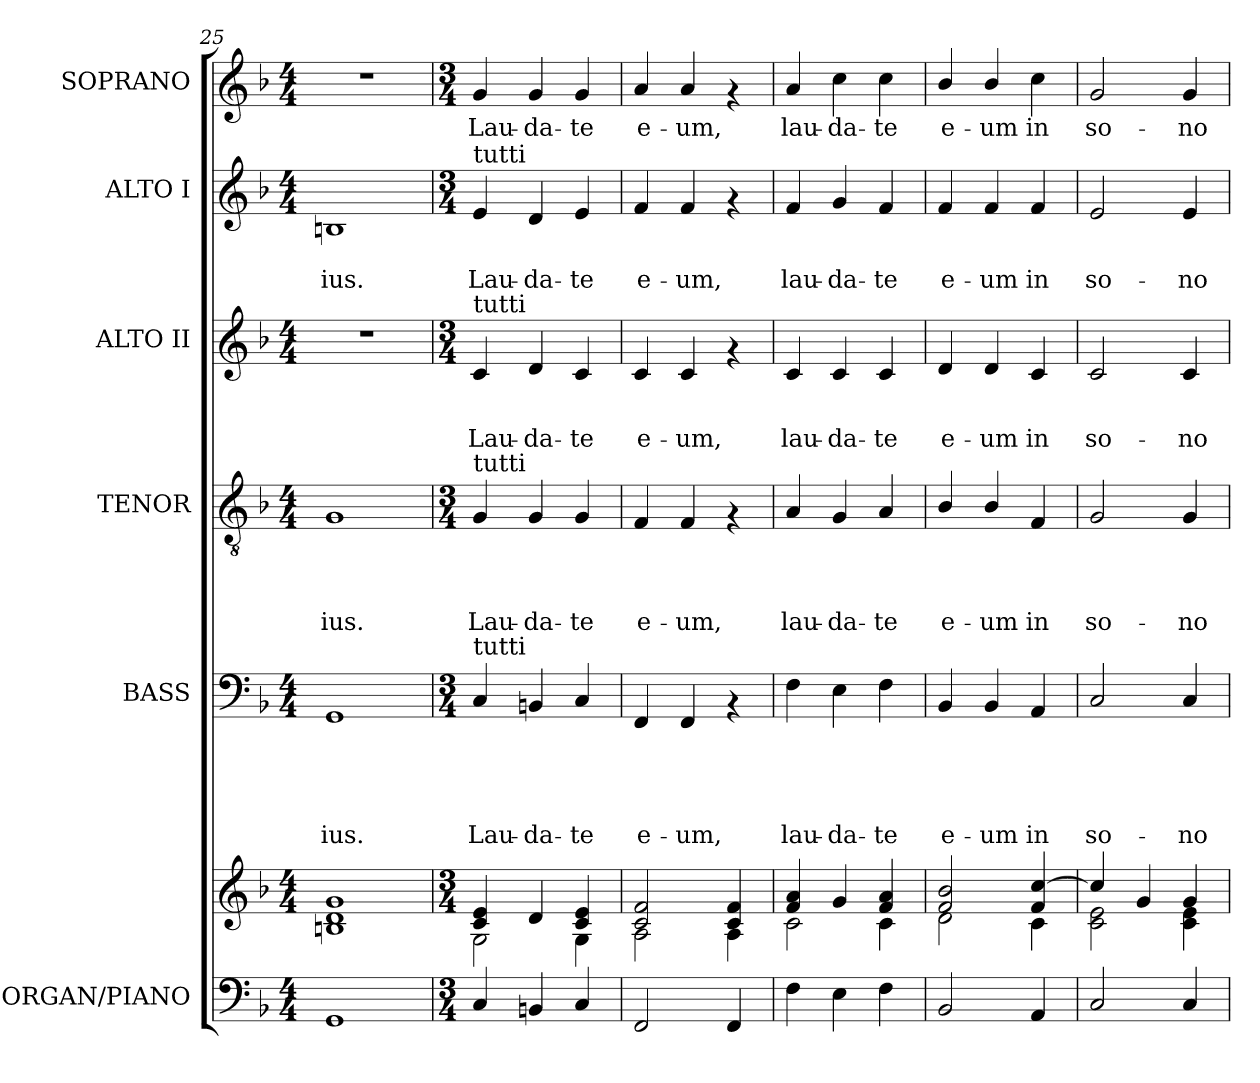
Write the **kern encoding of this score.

**kern	**kern	**kern	**text	**text	**text	**text	**text	**kern	**text	**text	**text	**text	**kern	**text	**text	**text	**kern	**text	**text	**kern	**text
*part6	*part6	*part5	*part5	*part5	*part5	*part5	*part5	*part4	*part4	*part4	*part4	*part4	*part3	*part3	*part3	*part3	*part2	*part2	*part2	*part1	*part1
*staff7	*staff6	*staff5	*staff5	*staff5	*staff5	*staff5	*staff5	*staff4	*staff4	*staff4	*staff4	*staff4	*staff3	*staff3	*staff3	*staff3	*staff2	*staff2	*staff2	*staff1	*staff1
*I"ORGAN/PIANO	*	*I"BASS	*	*	*	*	*	*I"TENOR	*	*	*	*	*I"ALTO II	*	*	*	*I"ALTO I	*	*	*I"SOPRANO	*
*	*	*I'B.	*	*	*	*	*	*I'T.	*	*	*	*	*I'A.	*	*	*	*I'A.	*	*	*I'S.	*
*clefF4	*clefG2	*clefF4	*	*	*	*	*	*clefGv2	*	*	*	*	*clefG2	*	*	*	*clefG2	*	*	*clefG2	*
*k[b-]	*k[b-]	*k[b-]	*	*	*	*	*	*k[b-]	*	*	*	*	*k[b-]	*	*	*	*k[b-]	*	*	*k[b-]	*
*F:	*F:	*F:	*	*	*	*	*	*F:	*	*	*	*	*F:	*	*	*	*F:	*	*	*F:	*
*M4/4	*M4/4	*M4/4	*	*	*	*	*	*M4/4	*	*	*	*	*M4/4	*	*	*	*M4/4	*	*	*M4/4	*
=25	=25	=25	=25	=25	=25	=25	=25	=25	=25	=25	=25	=25	=25	=25	=25	=25	=25	=25	=25	=25	=25
!	!	!	!	!	!	!	!LO:LY:b	!	!	!	!	!LO:LY:b	!	!	!	!	!	!	!LO:LY:b	!	!
1GG	1Bn 1d 1g	1GG	.	.	.	.	-ius.	1G	.	.	.	-ius.	1r	.	.	.	1Bn	.	-ius.	1r	.
=26	=26	=26	=26	=26	=26	=26	=26	=26	=26	=26	=26	=26	=26	=26	=26	=26	=26	=26	=26	=26	=26
*M3/4	*M3/4	*M3/4	*	*	*	*	*	*M3/4	*	*	*	*	*M3/4	*	*	*	*M3/4	*	*	*M3/4	*
*	*^	*	*	*	*	*	*	*	*	*	*	*	*	*	*	*	*	*	*	*	*
!	!	!	!	!	!	!	!	!	!	!	!	!	!	!	!	!	!	!LO:TX:a:t=tutti	!	!	!	!
!	!	!	!	!	!	!	!	!	!	!	!	!	!	!LO:TX:a:t=tutti	!	!	!	!	!	!	!	!
!	!	!	!	!	!	!	!	!	!LO:TX:a:t=tutti	!	!	!	!	!	!	!	!	!	!	!	!	!
!	!	!	!LO:TX:a:t=tutti	!	!	!	!	!	!	!	!	!	!	!	!	!	!	!	!	!	!	!
!	!	!	!	!	!	!	!	!LO:LY:b	!	!	!	!	!LO:LY:b	!	!	!	!LO:LY:b	!	!	!LO:LY:b	!	!LO:LY:b
4C/	4c/ 4e/	2G\	4C/	.	.	.	.	Lau-	4G/	.	.	.	Lau-	4c/	.	.	Lau-	4e/	.	Lau-	4g/	Lau-
!	!	!	!	!	!	!	!	!LO:LY:b	!	!	!	!	!LO:LY:b	!	!	!	!LO:LY:b	!	!	!LO:LY:b	!	!LO:LY:b
4BBn/	4d/	.	4BBn/	.	.	.	.	-da-	4G/	.	.	.	-da-	4d/	.	.	-da-	4d/	.	-da-	4g/	-da-
!	!	!	!	!	!	!	!	!LO:LY:b	!	!	!	!	!LO:LY:b	!	!	!	!LO:LY:b	!	!	!LO:LY:b	!	!LO:LY:b
4C/	4c/ 4e/	4G\	4C/	.	.	.	.	-te	4G/	.	.	.	-te	4c/	.	.	-te	4e/	.	-te	4g/	-te
=27	=27	=27	=27	=27	=27	=27	=27	=27	=27	=27	=27	=27	=27	=27	=27	=27	=27	=27	=27	=27	=27	=27
!	!	!	!	!	!	!	!	!LO:LY:b	!	!	!	!	!LO:LY:b	!	!	!	!LO:LY:b	!	!	!LO:LY:b	!	!LO:LY:b
2FF/	2c/ 2f/	2A\	4FF/	.	.	.	.	e-	4F/	.	.	.	e-	4c/	.	.	e-	4f/	.	e-	4a/	e-
!	!	!	!	!	!	!	!	!LO:LY:b	!	!	!	!	!LO:LY:b	!	!	!	!LO:LY:b	!	!	!LO:LY:b	!	!LO:LY:b
.	.	.	4FF/	.	.	.	.	-um,	4F/	.	.	.	-um,	4c/	.	.	-um,	4f/	.	-um,	4a/	-um,
4FF/	4c/ 4f/	4A\	4rAA	.	.	.	.	.	4rF	.	.	.	.	4rf	.	.	.	4rf	.	.	4rf	.
=28	=28	=28	=28	=28	=28	=28	=28	=28	=28	=28	=28	=28	=28	=28	=28	=28	=28	=28	=28	=28	=28	=28
!	!	!	!	!	!	!	!	!LO:LY:b	!	!	!	!	!LO:LY:b	!	!	!	!LO:LY:b	!	!	!LO:LY:b	!	!LO:LY:b
4F\	4f/ 4a/	2c\	4F\	.	.	.	.	lau-	4A/	.	.	.	lau-	4c/	.	.	lau-	4f/	.	lau-	4a/	lau-
!	!	!	!	!	!	!	!	!LO:LY:b	!	!	!	!	!LO:LY:b	!	!	!	!LO:LY:b	!	!	!LO:LY:b	!	!LO:LY:b
4E\	4g/	.	4E\	.	.	.	.	-da-	4G/	.	.	.	-da-	4c/	.	.	-da-	4g/	.	-da-	4cc\	-da-
!	!	!	!	!	!	!	!	!LO:LY:b	!	!	!	!	!LO:LY:b	!	!	!	!LO:LY:b	!	!	!LO:LY:b	!	!LO:LY:b
4F\	4f/ 4a/	4c\	4F\	.	.	.	.	-te	4A/	.	.	.	-te	4c/	.	.	-te	4f/	.	-te	4cc\	-te
=29	=29	=29	=29	=29	=29	=29	=29	=29	=29	=29	=29	=29	=29	=29	=29	=29	=29	=29	=29	=29	=29	=29
!	!	!	!	!	!	!	!	!LO:LY:b	!	!	!	!	!LO:LY:b	!	!	!	!LO:LY:b	!	!	!LO:LY:b	!	!LO:LY:b
2BB-/	2f/ 2b-/	2d\	4BB-/	.	.	.	.	e-	4B-/	.	.	.	e-	4d/	.	.	e-	4f/	.	e-	4b-/	e-
!	!	!	!	!	!	!	!	!LO:LY:b	!	!	!	!	!LO:LY:b	!	!	!	!LO:LY:b	!	!	!LO:LY:b	!	!LO:LY:b
.	.	.	4BB-/	.	.	.	.	-um	4B-/	.	.	.	-um	4d/	.	.	-um	4f/	.	-um	4b-/	-um
!	!	!	!	!	!	!	!	!LO:LY:b	!	!	!	!	!LO:LY:b	!	!	!	!LO:LY:b	!	!	!LO:LY:b	!	!LO:LY:b
4AA/	4f/ [>4cc/	4c\	4AA/	.	.	.	.	in	4F/	.	.	.	in	4c/	.	.	in	4f/	.	in	4cc\	in
=30	=30	=30	=30	=30	=30	=30	=30	=30	=30	=30	=30	=30	=30	=30	=30	=30	=30	=30	=30	=30	=30	=30
!	!	!	!	!	!	!	!	!LO:LY:b	!	!	!	!	!LO:LY:b	!	!	!	!LO:LY:b	!	!	!LO:LY:b	!	!LO:LY:b
2C/	4cc/]	2c\ 2e\	2C/	.	.	.	.	so-	2G/	.	.	.	so-	2c/	.	.	so-	2e/	.	so-	2g/	so-
.	4g/	.	.	.	.	.	.	.	.	.	.	.	.	.	.	.	.	.	.	.	.	.
!	!	!	!	!	!	!	!	!LO:LY:b	!	!	!	!	!LO:LY:b	!	!	!	!LO:LY:b	!	!	!LO:LY:b	!	!LO:LY:b
4C/	4g/	4c\ 4e\	4C/	.	.	.	.	-no	4G/	.	.	.	-no	4c/	.	.	-no	4e/	.	-no	4g/	-no
*	*v	*v	*	*	*	*	*	*	*	*	*	*	*	*	*	*	*	*	*	*	*	*
=	=	=	=	=	=	=	=	=	=	=	=	=	=	=	=	=	=	=	=	=	=
*-	*-	*-	*-	*-	*-	*-	*-	*-	*-	*-	*-	*-	*-	*-	*-	*-	*-	*-	*-	*-	*-
